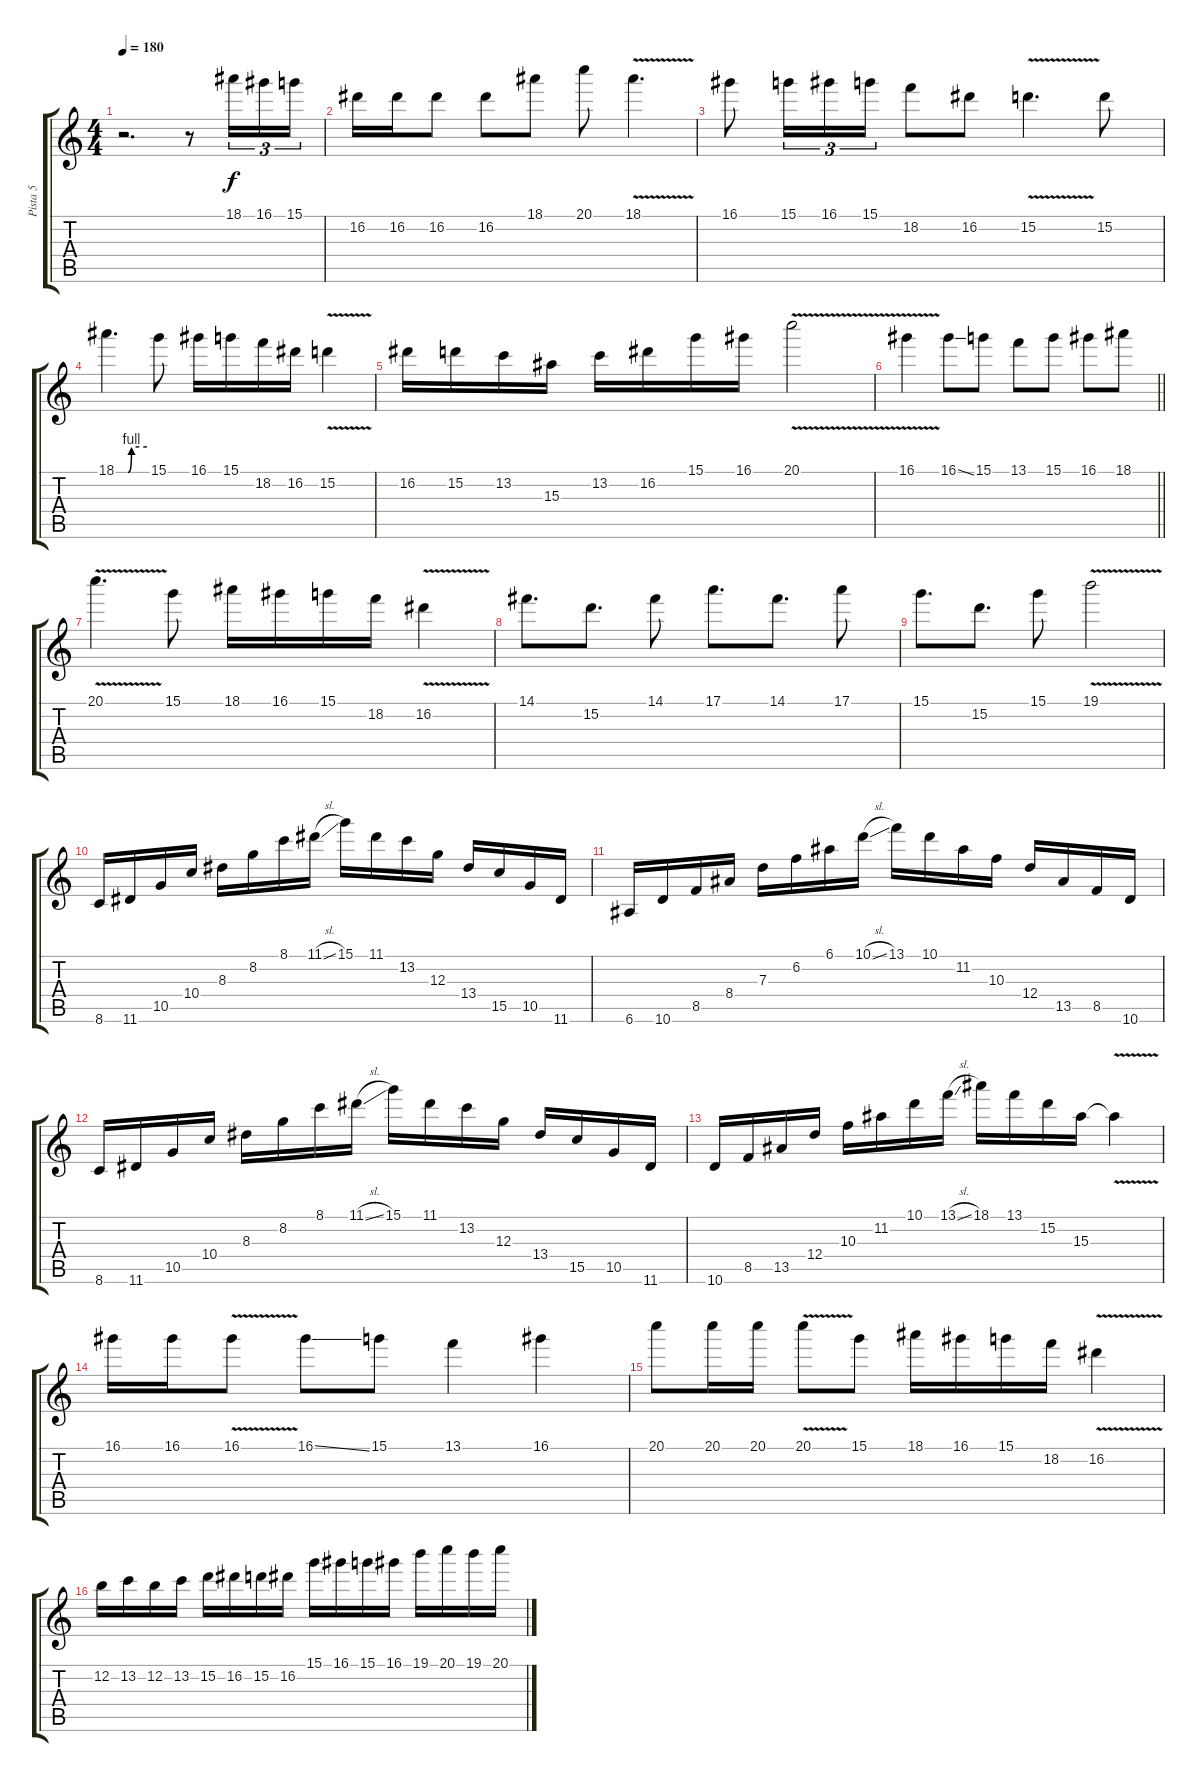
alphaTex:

\track ("Pista 5" "Pista 5") {instrument distortionguitar}
\staff {score tabs}
\tuning (E4 B3 G3 D3 A2 E2) {hide}
\ts (4 4)
\tempo 180
\clef g2
\ks c
r.2{d dy f instrument distortionguitar} r.8 18.1.16{tu (3 2)} 16.1.16{tu (3 2)} 15.1.16{tu (3 2)} |
16.2.16 16.2.16 16.2.8 16.2.8 18.1.8 20.1.8 18.1{v}.4{d} |
16.1.8 15.1.16{tu (3 2)} 16.1.16{tu (3 2)} 15.1.16{tu (3 2)} 18.2.8 16.2.8 15.2{v}.4{d} 15.2.8 |
18.1{be (custom 0 0 23 0 30 4 45 4 60 4)}.4{d} 15.1.8 16.1.16 15.1.16 18.2.16 16.2.16 15.2{v}.4 |
16.2.16 15.2.16 13.2.16 15.3.16 13.2.16 16.2.16 15.1.16 16.1.16 20.1{v}.2 |
\barLineRight lightlight
16.1{v}.4 16.1{ss}.8 15.1.8 13.1.8 15.1.8 16.1.8 18.1.8 |
20.1{v}.4{d} 15.1.8 18.1.16 16.1.16 15.1.16 18.2.16 16.2{v}.4 |
14.1.8{d} 15.2.8{d} 14.1.8 17.1.8{d} 14.1.8{d} 17.1.8 |
15.1.8{d} 15.2.8{d} 15.1.8 19.1{v}.2 |
8.6.16 11.6.16 10.5.16 10.4.16 8.3.16 8.2.16 8.1.16 11.1{sl}.16 15.1.16 11.1.16 13.2.16 12.3.16 13.4.16 15.5.16 10.5.16 11.6.16 |
6.6.16 10.6.16 8.5.16 8.4.16 7.3.16 6.2.16 6.1.16 10.1{sl}.16 13.1.16 10.1.16 11.2.16 10.3.16 12.4.16 13.5.16 8.5.16 10.6.16 |
8.6.16 11.6.16 10.5.16 10.4.16 8.3.16 8.2.16 8.1.16 11.1{sl}.16 15.1.16 11.1.16 13.2.16 12.3.16 13.4.16 15.5.16 10.5.16 11.6.16 |
10.6.16 8.5.16 13.5.16 12.4.16 10.3.16 11.2.16 10.1.16 13.1{sl}.16 18.1.16 13.1.16 15.2.16 15.3.16 15.3{v t}.4 |
16.1.16 16.1.16 16.1{v}.8 16.1{ss}.8 15.1.8 13.1.4 16.1.4 |
20.1.8 20.1.16 20.1.16 20.1{v}.8 15.1.8 18.1.16 16.1.16 15.1.16 18.2.16 16.2{v}.4 |
12.2.16 13.2.16 12.2.16 13.2.16 15.2.16 16.2.16 15.2.16 16.2.16 15.1.16 16.1.16 15.1.16 16.1.16 19.1.16 20.1.16 19.1.16 20.1.16
